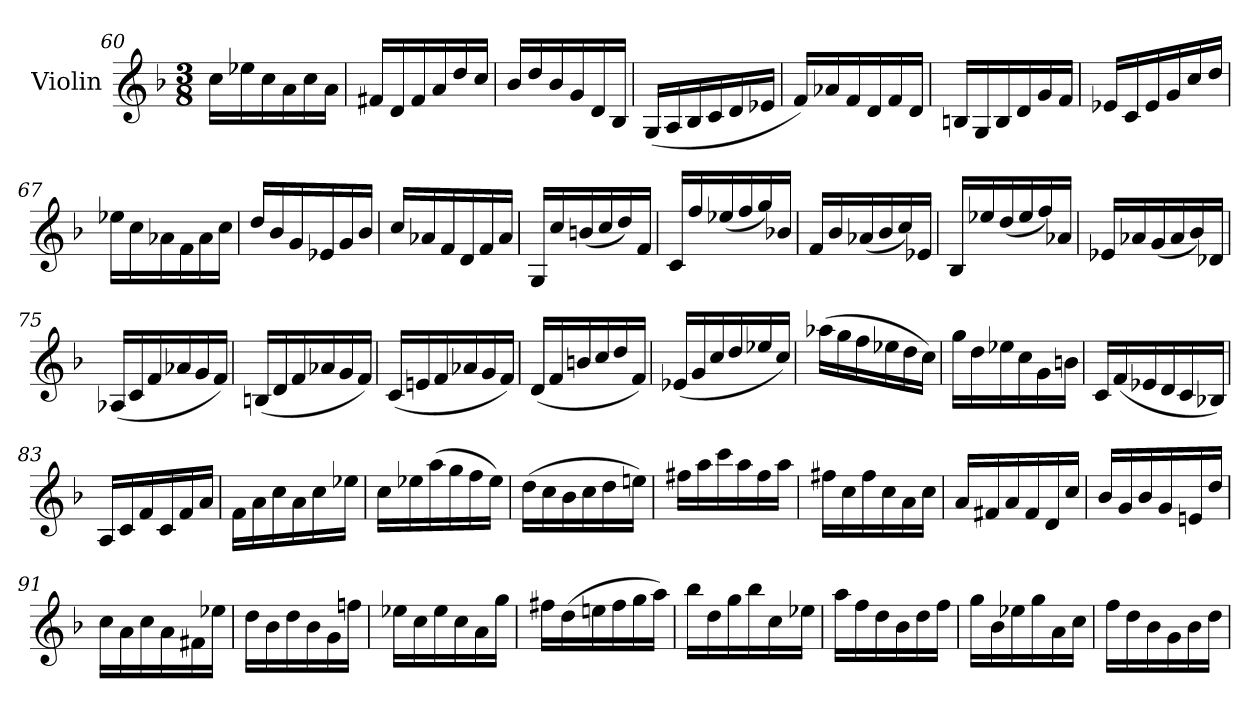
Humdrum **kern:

**kern
*part1
*staff1
*I"Violin
*I'Vln.
*clefG2
*k[b-]
*M3/8
=60
16cc\LL
16ee-X\
16cc\
16a\
16cc\
16a\JJ
=61
16f#X/LL
16d/
16f#/
16a/
16dd/
16cc/JJ
!!LO:LB:g=z
=62
16b-/LL
16dd/
16b-/
16g/
16d/
16B-/JJ
=63
(<16G/LL
16A/
16B-/
16c/
16d/
16e-X/JJ
=64
16f/LL)
16a-X/
16f/
16d/
16f/
16d/JJ
=65
16Bn/LL
16G/
16B/
16d/
16g/
16f/JJ
=66
16e-X/LL
16c/
16e-/
16g/
16cc/
16dd/JJ
=67
16ee-X\LL
16cc\
16a-X\
16f\
16a-\
16cc\JJ
=68
16dd/LL
16b-/
16g/
16e-X/
16g/
16b-/JJ
!!LO:PB:g=z
=69
16cc/LL
16a-X/
16f/
16d/
16f/
16a-/JJ
=70
16G/LL
16cc/
(<16bn/
16cc/
16dd/)
16f/JJ
=71
16c/LL
16ff/
(<16ee-X/
16ff/
16gg/)
16b-X/JJ
=72
16f/LL
16b-/
(<16a-X/
16b-/
16cc/)
16e-X/JJ
=73
16B-/LL
16ee-X/
(<16dd/
16ee-/
16ff/)
16a-X/JJ
=74
16e-X/LL
16a-X/
(<16g/
16a-/
16b-/)
16d-X/JJ
=75
(<16A-X/LL
16c/
16f/
16a-X/
16g/
16f/JJ)
=76
(<16Bn/LL
16d/
16f/
16a-X/
16g/
16f/JJ)
!!LO:LB:g=z
=77
(<16c/LL
16en/
16f/
16a-X/
16g/
16f/JJ)
=78
(<16d/LL
16f/
16bn/
16cc/
16dd/
16f/JJ)
=79
(<16e-X/LL
16g/
16cc/
16dd/
16ee-X/
16cc/JJ)
=80
(>16aa-X\LL
16gg\
16ff\
16ee-X\
16dd\
16cc\JJ)
=81
16gg\LL
16dd\
16ee-X\
16cc\
16g\
16bn\JJ
=82
16c/LL
(<16f/
16e-X/
16d/
16c/
16B-X/JJ)
!!LO:LB:g=z
=83
16A/LL
16c/
16f/
16c/
16f/
16a/JJ
=84
16f\LL
16a\
16cc\
16a\
16cc\
16ee-X\JJ
=85
16cc\LL
16ee-X\
(>16aa\
16gg\
16ff\
16ee-\JJ)
=86
(>16dd\LL
16cc\
16b-\
16cc\
16dd\
16een\JJ)
=87
16ff#X\LL
16aa\
16ccc\
16aa\
16ff#\
16aa\JJ
=88
16ff#X\LL
16cc\
16ff#\
16cc\
16a\
16cc\JJ
=89
16a/LL
16f#X/
16a/
16f#/
16d/
16cc/JJ
=90
16b-/LL
16g/
16b-/
16g/
16en/
16dd/JJ
!!LO:LB:g=z
=91
16cc\LL
16a\
16cc\
16a\
16f#X\
16ee-X\JJ
=92
16dd\LL
16b-\
16dd\
16b-\
16g\
16ffn\JJ
=93
16ee-X\LL
16cc\
16ee-\
16cc\
16a\
16gg\JJ
=94
16ff#X\LL
(>16dd\
16een\
16ff#\
16gg\
16aa\JJ)
=95
16bb-\LL
16dd\
16gg\
16bb-\
16cc\
16ee-X\JJ
=96
16aa\LL
16ff\
16dd\
16b-\
16dd\
16ff\JJ
=97
16gg\LL
16b-\
16ee-X\
16gg\
16a\
16cc\JJ
!!LO:LB:g=z
=98
16ff\LL
16dd\
16b-\
16g\
16b-\
16dd\JJ
=
*-
